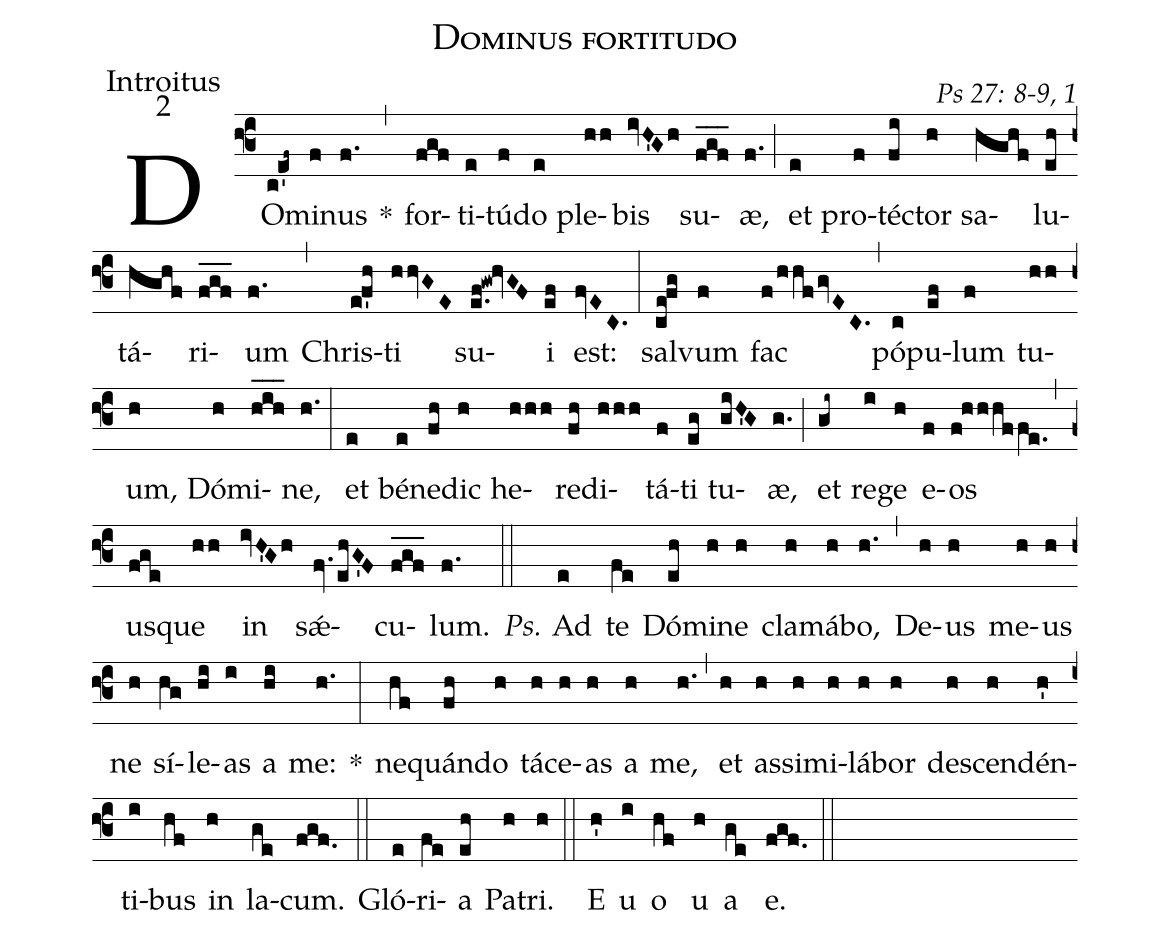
name: Dominus fortitudo;
office-part: Introitus;
mode: 2;
commentary: Ps 27: 8-9, 1;
%%
(f3) DO(c!e'f~)mi(f)nus(f.) *(,) for(fgf)ti(e)tú(f)do(e) ple(hh)bis(ivH'Gh) su(fgf___)æ,(f.) (;) et(e) pro(f)téc(fi)tor(h) sa(hghf)lu(eh)tá(hghf)ri(fgf___)um(f.) (,) Chris(e!f'h)ti(hhvGE) su(e.f!gw!hvGF)i(ef) est:(fvEC.) (:)
sal(ce!fg)vum(f) fac(f/hhf/gvEC.) (,) pó(c)pu(ef)lum(f) tu(hh)um,(h) Dó(h)mi(hih___)ne,(h.) (:)
et(e) bé(e)ne(fh)dic(h) he(hhh)re(fh)di(hhh)tá(f)ti(eg) tu(giH'G)æ,(g.) (;) et(gi~) re(i)ge(h) e(f)os(f!hhhffe.) (,) us(fge)que(hh) in(ivH'Gh) sǽ(fv.ehG'F)cu(fgf___)lum.(f.) (::)
<i>Ps.</i> Ad(e) te(fe) Dó(eh)mi(h)ne(h) cla(h)má(h)bo,(h.) (,) De(h)us(h) me(h)us(h) ne(h) sí(hg)le(hi)as(i) a(hi) me:(h.) *(:)
ne(hf)quán(fh)do(h) tá(h)ce(h)as(h) a(h) me,(h.) (,) et(h) as(h)si(h)mi(h)lá(h)bor(h) de(h)scen(h)dén(h')ti(i)bus(hf) in(h) la(ge)cum.(fgf.) (::)
Gló(e)ri(fe)a(eh) Pa(h)tri.(h) (::)
E(h') u(i) o(hf) u(h) a(ge) e.(fgf.) (::)
